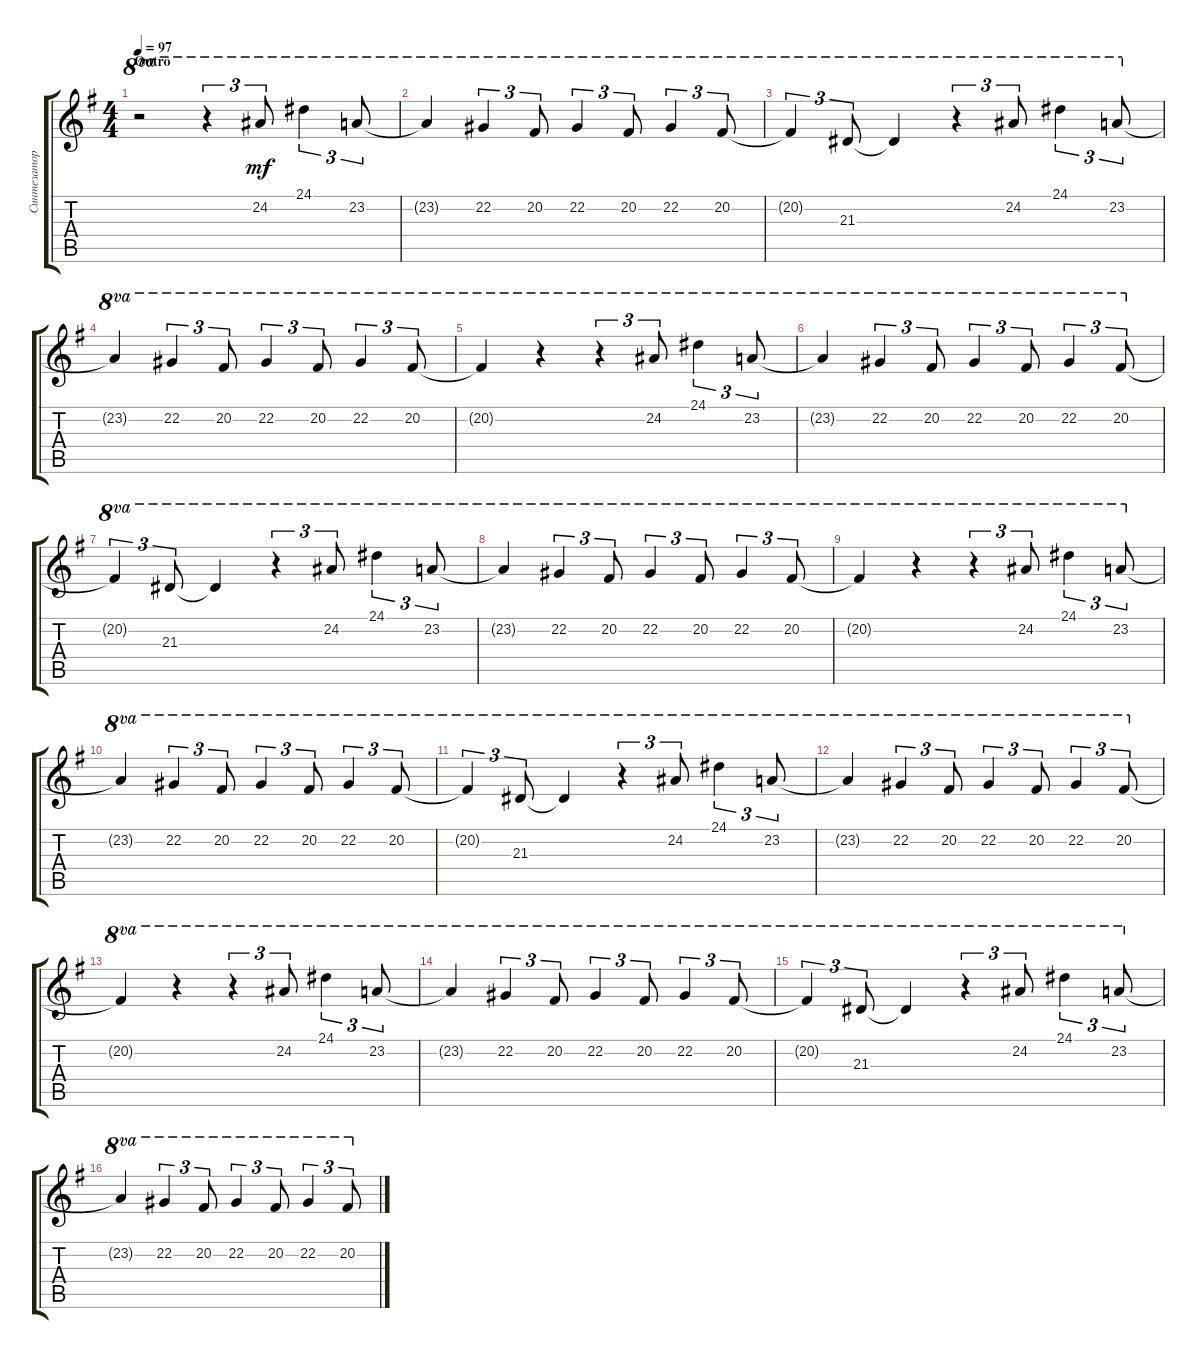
\track ("Синтезатор" "Синтезатор") {instrument rockorgan}
\staff {score tabs}
\tuning (Eb4 Bb3 Gb3 Db3 Ab2 Eb2) {hide}
\ts (4 4)
\section ("" "Outro")
\tempo 97
\clef g2
\ks eminor
r.2{ot 8va dy mf} r.4{tu (3 2) ot 8va} 24.2.8{tu (3 2) ot 8va} 24.1.4{tu (3 2) ot 8va} 23.2.8{tu (3 2) ot 8va} |
23.2{t}.4{ot 8va} 22.2.4{tu (3 2) ot 8va} 20.2.8{tu (3 2) ot 8va} 22.2.4{tu (3 2) ot 8va} 20.2.8{tu (3 2) ot 8va} 22.2.4{tu (3 2) ot 8va} 20.2.8{tu (3 2) ot 8va} |
20.2{t}.4{tu (3 2) ot 8va} 21.3.8{tu (3 2) ot 8va} 21.3{t}.4{ot 8va} r.4{tu (3 2) ot 8va} 24.2.8{tu (3 2) ot 8va} 24.1.4{tu (3 2) ot 8va} 23.2.8{tu (3 2) ot 8va} |
23.2{t}.4{ot 8va} 22.2.4{tu (3 2) ot 8va} 20.2.8{tu (3 2) ot 8va} 22.2.4{tu (3 2) ot 8va} 20.2.8{tu (3 2) ot 8va} 22.2.4{tu (3 2) ot 8va} 20.2.8{tu (3 2) ot 8va} |
20.2{t}.4{ot 8va} r.4{ot 8va} r.4{tu (3 2) ot 8va} 24.2.8{tu (3 2) ot 8va} 24.1.4{tu (3 2) ot 8va} 23.2.8{tu (3 2) ot 8va} |
23.2{t}.4{ot 8va} 22.2.4{tu (3 2) ot 8va} 20.2.8{tu (3 2) ot 8va} 22.2.4{tu (3 2) ot 8va} 20.2.8{tu (3 2) ot 8va} 22.2.4{tu (3 2) ot 8va} 20.2.8{tu (3 2) ot 8va} |
20.2{t}.4{tu (3 2) ot 8va} 21.3.8{tu (3 2) ot 8va} 21.3{t}.4{ot 8va} r.4{tu (3 2) ot 8va} 24.2.8{tu (3 2) ot 8va} 24.1.4{tu (3 2) ot 8va} 23.2.8{tu (3 2) ot 8va} |
23.2{t}.4{ot 8va} 22.2.4{tu (3 2) ot 8va} 20.2.8{tu (3 2) ot 8va} 22.2.4{tu (3 2) ot 8va} 20.2.8{tu (3 2) ot 8va} 22.2.4{tu (3 2) ot 8va} 20.2.8{tu (3 2) ot 8va} |
20.2{t}.4{ot 8va} r.4{ot 8va} r.4{tu (3 2) ot 8va} 24.2.8{tu (3 2) ot 8va} 24.1.4{tu (3 2) ot 8va} 23.2.8{tu (3 2) ot 8va} |
23.2{t}.4{ot 8va} 22.2.4{tu (3 2) ot 8va} 20.2.8{tu (3 2) ot 8va} 22.2.4{tu (3 2) ot 8va} 20.2.8{tu (3 2) ot 8va} 22.2.4{tu (3 2) ot 8va} 20.2.8{tu (3 2) ot 8va} |
20.2{t}.4{tu (3 2) ot 8va} 21.3.8{tu (3 2) ot 8va} 21.3{t}.4{ot 8va} r.4{tu (3 2) ot 8va} 24.2.8{tu (3 2) ot 8va} 24.1.4{tu (3 2) ot 8va} 23.2.8{tu (3 2) ot 8va} |
23.2{t}.4{ot 8va} 22.2.4{tu (3 2) ot 8va} 20.2.8{tu (3 2) ot 8va} 22.2.4{tu (3 2) ot 8va} 20.2.8{tu (3 2) ot 8va} 22.2.4{tu (3 2) ot 8va} 20.2.8{tu (3 2) ot 8va} |
20.2{t}.4{ot 8va} r.4{ot 8va} r.4{tu (3 2) ot 8va} 24.2.8{tu (3 2) ot 8va} 24.1.4{tu (3 2) ot 8va} 23.2.8{tu (3 2) ot 8va} |
23.2{t}.4{ot 8va} 22.2.4{tu (3 2) ot 8va} 20.2.8{tu (3 2) ot 8va} 22.2.4{tu (3 2) ot 8va} 20.2.8{tu (3 2) ot 8va} 22.2.4{tu (3 2) ot 8va} 20.2.8{tu (3 2) ot 8va} |
20.2{t}.4{tu (3 2) ot 8va} 21.3.8{tu (3 2) ot 8va} 21.3{t}.4{ot 8va} r.4{tu (3 2) ot 8va} 24.2.8{tu (3 2) ot 8va} 24.1.4{tu (3 2) ot 8va} 23.2.8{tu (3 2) ot 8va} |
23.2{t}.4{ot 8va} 22.2.4{tu (3 2) ot 8va} 20.2.8{tu (3 2) ot 8va} 22.2.4{tu (3 2) ot 8va} 20.2.8{tu (3 2) ot 8va} 22.2.4{tu (3 2) ot 8va} 20.2.8{tu (3 2) ot 8va}
